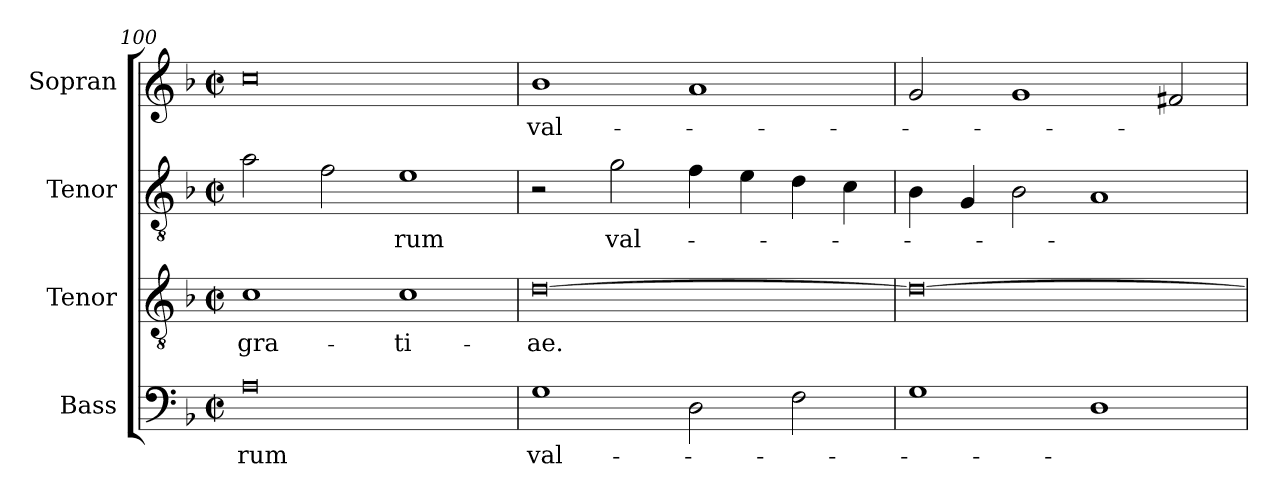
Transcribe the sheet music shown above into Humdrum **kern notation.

**kern	**text	**kern	**text	**kern	**text	**kern	**text
*part4	*part4	*part3	*part3	*part2	*part2	*part1	*part1
*staff4	*staff4	*staff3	*staff3	*staff2	*staff2	*staff1	*staff1
*I"Bass	*	*I"Tenor	*	*I"Tenor	*	*I"Sopran	*
*	*	*I'Tenor	*	*	*	*	*
*clefF4	*	*clefGv2	*	*clefGv2	*	*clefG2	*
*	*	*ITrd7c12	*	*ITrd7c12	*	*	*
*k[b-]	*	*k[b-]	*	*k[b-]	*	*k[b-]	*
*F:	*	*F:	*	*F:	*	*F:	*
*M2/2	*	*M2/2	*	*M2/2	*	*M2/2	*
*met(c|)	*	*met(c|)	*	*met(c|)	*	*met(c|)	*
=100	=100	=100	=100	=100	=100	=100	=100
!	!LO:LY:b:color=#000000	!	!	!	!	!	!
!	!	!	!LO:LY:b:color=#000000	!	!	!	!
0Ai	-rum	1Ci	gra-	2Ai\	.	0cci	.
.	.	.	.	2Fi\	.	.	.
!	!	!	!LO:LY:b:color=#000000	!	!	!	!
!	!	!	!	!	!LO:LY:b:color=#000000	!	!
.	.	1Ci	-ti-	1Ei	-rum	.	.
=101	=101	=101	=101	=101	=101	=101	=101
!	!LO:LY:b:color=#000000	!	!	!	!	!	!
!	!	!	!LO:LY:b:color=#000000	!	!	!	!
!	!	!	!	!	!	!	!LO:LY:b:color=#000000
1Gi	val-	[>0Di	-ae.	2r	.	1b-i	val-
!	!	!	!	!	!LO:LY:b:color=#000000	!	!
.	.	.	.	2Gi\	val-	.	.
2Di\	.	.	.	4Fi\	.	1ai	.
.	.	.	.	4Ei\	.	.	.
2Fi\	.	.	.	4Di\	.	.	.
.	.	.	.	4Ci\	.	.	.
=102	=102	=102	=102	=102	=102	=102	=102
1Gi	.	0Di_>	.	4BB-i\	.	2gi/	.
.	.	.	.	4GGi/	.	.	.
.	.	.	.	2BB-i\	.	1gi	.
1Di	.	.	.	1AAi	.	.	.
.	.	.	.	.	.	2f#Xi/	.
=	=	=	=	=	=	=	=
*-	*-	*-	*-	*-	*-	*-	*-
